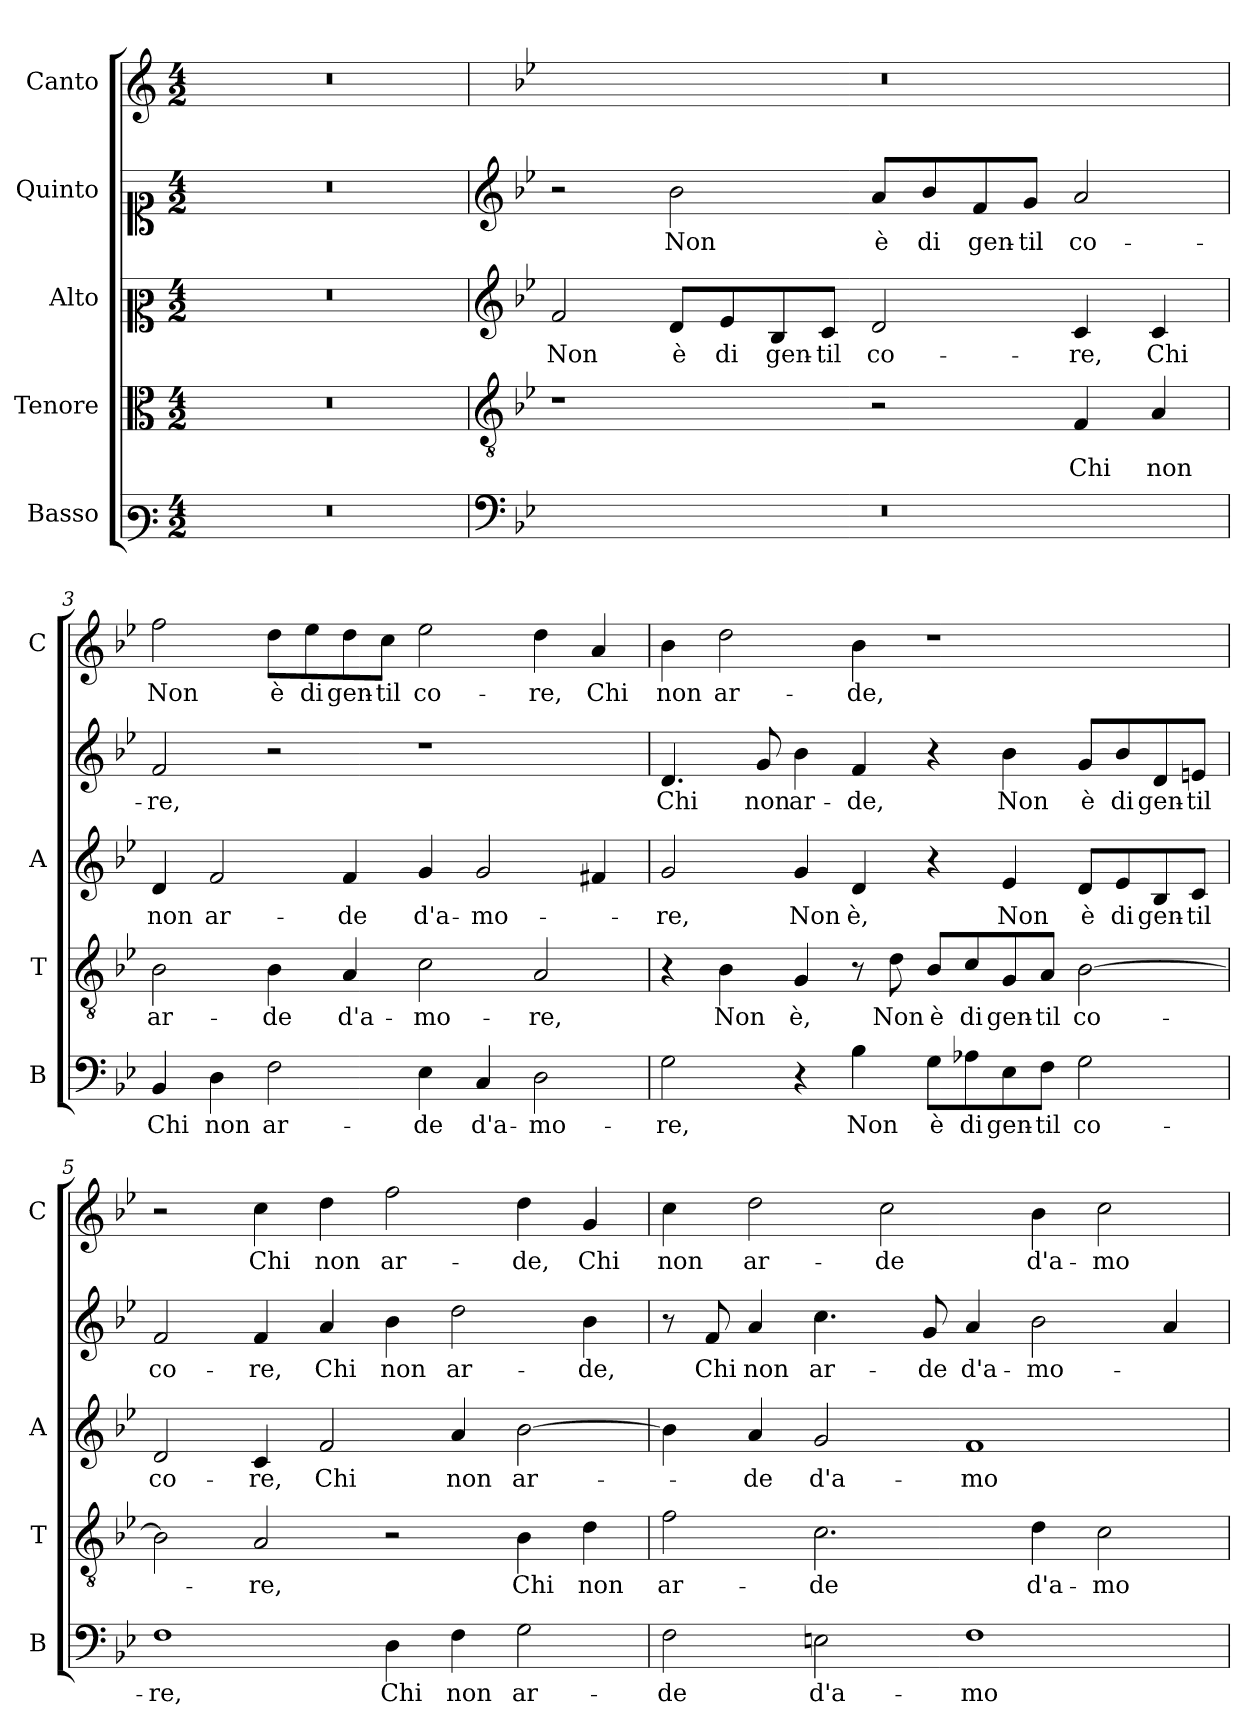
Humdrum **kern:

**kern	**text	**kern	**text	**kern	**text	**kern	**text	**kern	**text
*part5	*part5	*part4	*part4	*part3	*part3	*part2	*part2	*part1	*part1
*staff5	*staff5	*staff4	*staff4	*staff3	*staff3	*staff2	*staff2	*staff1	*staff1
*I"Basso	*	*I"Tenore	*	*I"Alto	*	*I"Quinto	*	*I"Canto	*
*I'B	*	*I'T	*	*I'A	*	*	*	*I'C	*
*clefF3	*	*clefC3	*	*clefC2	*	*clefC1	*	*clefG2	*
*k[]	*	*k[]	*	*k[]	*	*k[]	*	*k[]	*
*C:	*	*C:	*	*C:	*	*C:	*	*C:	*
*M4/2	*	*M4/2	*	*M4/2	*	*M4/2	*	*M4/2	*
=1	=1	=1	=1	=1	=1	=1	=1	=1	=1
0r	.	0r	.	0r	.	0r	.	0r	.
=2	=2	=2	=2	=2	=2	=2	=2	=2	=2
*clefF4	*	*clefGv2	*	*clefG2	*	*clefG2	*	*	*
*k[b-e-]	*	*k[b-e-]	*	*k[b-e-]	*	*k[b-e-]	*	*k[b-e-]	*
*B-:	*	*B-:	*	*B-:	*	*B-:	*	*B-:	*
!	!	!	!	!	!LO:LY:b	!	!	!	!
0r	.	1r	.	2f/	Non	2r	.	0r	.
!	!	!	!	!	!LO:LY:b	!	!LO:LY:b	!	!
.	.	.	.	8d/L	è	2b-\	Non	.	.
!	!	!	!	!	!LO:LY:b	!	!	!	!
.	.	.	.	8e-/	di	.	.	.	.
!	!	!	!	!	!LO:LY:b	!	!	!	!
.	.	.	.	8B-/	gen-	.	.	.	.
!	!	!	!	!	!LO:LY:b	!	!	!	!
.	.	.	.	8c/J	-til	.	.	.	.
!	!	!	!	!	!LO:LY:b	!	!LO:LY:b	!	!
.	.	2r	.	2d/	co-	8a/L	è	.	.
!	!	!	!	!	!	!	!LO:LY:b	!	!
.	.	.	.	.	.	8b-/	di	.	.
!	!	!	!	!	!	!	!LO:LY:b	!	!
.	.	.	.	.	.	8f/	gen-	.	.
!	!	!	!	!	!	!	!LO:LY:b	!	!
.	.	.	.	.	.	8g/J	-til	.	.
!	!	!	!LO:LY:b	!	!LO:LY:b	!	!LO:LY:b	!	!
.	.	4F/	Chi	4c/	-re,	2a/	co-	.	.
!	!	!	!LO:LY:b	!	!LO:LY:b	!	!	!	!
.	.	4A/	non	4c/	Chi	.	.	.	.
=3	=3	=3	=3	=3	=3	=3	=3	=3	=3
!	!LO:LY:b	!	!LO:LY:b	!	!LO:LY:b	!	!LO:LY:b	!	!LO:LY:b
4BB-/	Chi	2B-\	ar-	4d/	non	2f/	-re,	2ff\	Non
!	!LO:LY:b	!	!	!	!LO:LY:b	!	!	!	!
4D\	non	.	.	2f/	ar-	.	.	.	.
!	!LO:LY:b	!	!LO:LY:b	!	!	!	!	!	!LO:LY:b
2F\	ar-	4B-\	-de	.	.	2r	.	8dd\L	è
!	!	!	!	!	!	!	!	!	!LO:LY:b
.	.	.	.	.	.	.	.	8ee-\	di
!	!	!	!LO:LY:b	!	!LO:LY:b	!	!	!	!LO:LY:b
.	.	4A/	d'a-	4f/	-de	.	.	8dd\	gen-
!	!	!	!	!	!	!	!	!	!LO:LY:b
.	.	.	.	.	.	.	.	8cc\J	-til
!	!LO:LY:b	!	!LO:LY:b	!	!LO:LY:b	!	!	!	!LO:LY:b
4E-\	-de	2c\	-mo-	4g/	d'a-	1r	.	2ee-\	co-
!	!LO:LY:b	!	!	!	!LO:LY:b	!	!	!	!
4C/	d'a-	.	.	2g/	-mo-	.	.	.	.
!	!LO:LY:b	!	!LO:LY:b	!	!	!	!	!	!LO:LY:b
2D\	-mo-	2A/	-re,	.	.	.	.	4dd\	-re,
!	!	!	!	!	!	!	!	!	!LO:LY:b
.	.	.	.	4f#X/	.	.	.	4a/	Chi
!!LO:LB:g=z
=4	=4	=4	=4	=4	=4	=4	=4	=4	=4
!	!LO:LY:b	!	!	!	!LO:LY:b	!	!LO:LY:b	!	!LO:LY:b
2G\	-re,	4r	.	2g/	-re,	4.d/	Chi	4b-\	non
!	!	!	!LO:LY:b	!	!	!	!	!	!LO:LY:b
.	.	4B-\	Non	.	.	.	.	2dd\	ar-
!	!	!	!	!	!	!	!LO:LY:b	!	!
.	.	.	.	.	.	8g/	non	.	.
!	!	!	!LO:LY:b	!	!LO:LY:b	!	!LO:LY:b	!	!
4r	.	4G/	è,	4g/	Non	4b-\	ar-	.	.
!	!LO:LY:b	!	!	!	!LO:LY:b	!	!LO:LY:b	!	!LO:LY:b
4B-\	Non	8r	.	4d/	è,	4f/	-de,	4b-\	-de,
!	!	!	!LO:LY:b	!	!	!	!	!	!
.	.	8d\	Non	.	.	.	.	.	.
!	!LO:LY:b	!	!LO:LY:b	!	!	!	!	!	!
8G\L	è	8B-/L	è	4r	.	4r	.	1r	.
!	!LO:LY:b	!	!LO:LY:b	!	!	!	!	!	!
8A-X\	di	8c/	di	.	.	.	.	.	.
!	!LO:LY:b	!	!LO:LY:b	!	!LO:LY:b	!	!LO:LY:b	!	!
8E-\	gen-	8G/	gen-	4e-/	Non	4b-\	Non	.	.
!	!LO:LY:b	!	!LO:LY:b	!	!	!	!	!	!
8F\J	-til	8A/J	-til	.	.	.	.	.	.
!	!LO:LY:b	!	!LO:LY:b	!	!LO:LY:b	!	!LO:LY:b	!	!
2G\	co-	[2B-\	co-	8d/L	è	8g/L	è	.	.
!	!	!	!	!	!LO:LY:b	!	!LO:LY:b	!	!
.	.	.	.	8e-/	di	8b-/	di	.	.
!	!	!	!	!	!LO:LY:b	!	!LO:LY:b	!	!
.	.	.	.	8B-/	gen-	8d/	gen-	.	.
!	!	!	!	!	!LO:LY:b	!	!LO:LY:b	!	!
.	.	.	.	8c/J	-til	8en/J	-til	.	.
=5	=5	=5	=5	=5	=5	=5	=5	=5	=5
!	!LO:LY:b	!	!	!	!LO:LY:b	!	!LO:LY:b	!	!
1F	-re,	2B-\]	.	2d/	co-	2f/	co-	2r	.
!	!	!	!LO:LY:b	!	!LO:LY:b	!	!LO:LY:b	!	!LO:LY:b
.	.	2A/	-re,	4c/	-re,	4f/	-re,	4cc\	Chi
!	!	!	!	!	!LO:LY:b	!	!LO:LY:b	!	!LO:LY:b
.	.	.	.	2f/	Chi	4a/	Chi	4dd\	non
!	!LO:LY:b	!	!	!	!	!	!LO:LY:b	!	!LO:LY:b
4D\	Chi	2r	.	.	.	4b-\	non	2ff\	ar-
!	!LO:LY:b	!	!	!	!LO:LY:b	!	!LO:LY:b	!	!
4F\	non	.	.	4a/	non	2dd\	ar-	.	.
!	!LO:LY:b	!	!LO:LY:b	!	!LO:LY:b	!	!	!	!LO:LY:b
2G\	ar-	4B-\	Chi	[2b-\	ar-	.	.	4dd\	-de,
!	!	!	!LO:LY:b	!	!	!	!LO:LY:b	!	!LO:LY:b
.	.	4d\	non	.	.	4b-\	-de,	4g/	Chi
=6	=6	=6	=6	=6	=6	=6	=6	=6	=6
!	!LO:LY:b	!	!LO:LY:b	!	!	!	!	!	!LO:LY:b
2F\	-de	2f\	ar-	4b-\]	.	8r	.	4cc\	non
!	!	!	!	!	!	!	!LO:LY:b	!	!
.	.	.	.	.	.	8f/	Chi	.	.
!	!	!	!	!	!LO:LY:b	!	!LO:LY:b	!	!LO:LY:b
.	.	.	.	4a/	-de	4a/	non	2dd\	ar-
!	!LO:LY:b	!	!LO:LY:b	!	!LO:LY:b	!	!LO:LY:b	!	!
2En\	d'a-	2.c\	-de	2g/	d'a-	4.cc\	ar-	.	.
!	!	!	!	!	!	!	!	!	!LO:LY:b
.	.	.	.	.	.	.	.	2cc\	-de
!	!	!	!	!	!	!	!LO:LY:b	!	!
.	.	.	.	.	.	8g/	-de	.	.
!	!LO:LY:b	!	!	!	!LO:LY:b	!	!LO:LY:b	!	!
1F	-mo-	.	.	1f	-mo-	4a/	d'a-	.	.
!	!	!	!LO:LY:b	!	!	!	!LO:LY:b	!	!LO:LY:b
.	.	4d\	d'a-	.	.	2b-\	-mo-	4b-\	d'a-
!	!	!	!LO:LY:b	!	!	!	!	!	!LO:LY:b
.	.	2c\	-mo-	.	.	.	.	2cc\	-mo-
.	.	.	.	.	.	4a/	.	.	.
=	=	=	=	=	=	=	=	=	=
*-	*-	*-	*-	*-	*-	*-	*-	*-	*-
